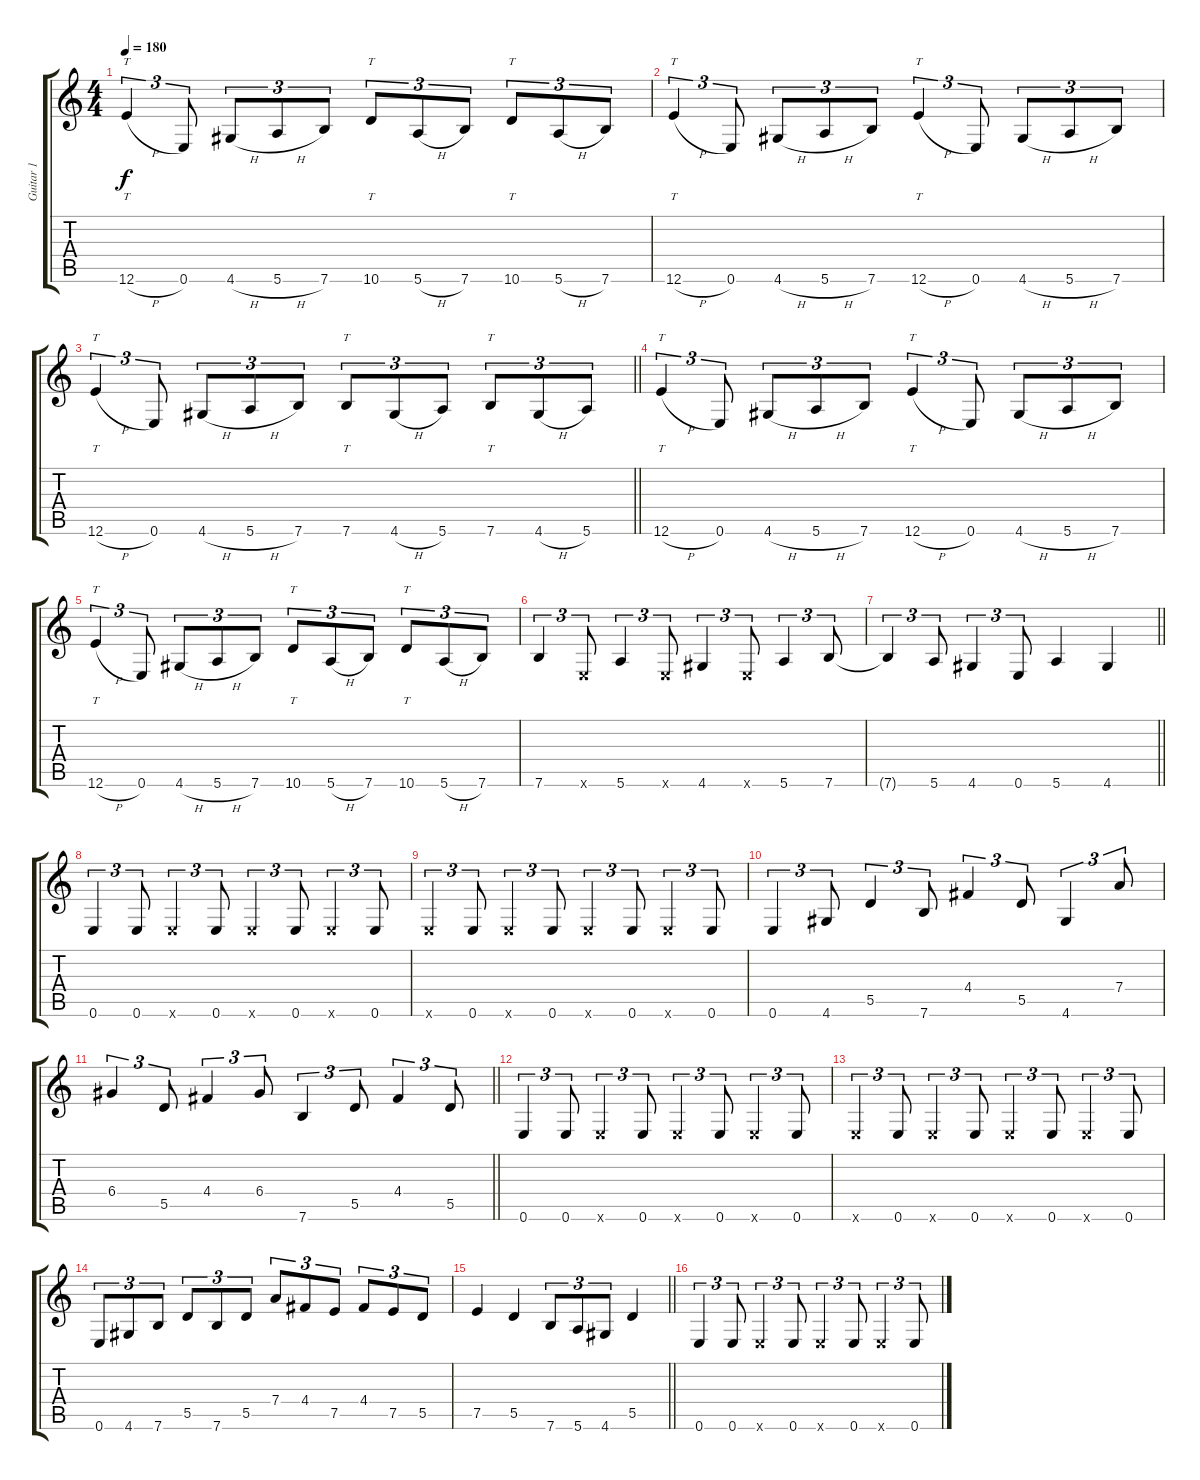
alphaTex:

\track ("Guitar 1" "Guitar 1") {instrument distortionguitar}
\staff {score tabs}
\tuning (E4 B3 G3 D3 A2 E2) {hide}
\ts (4 4)
\tempo 180
\clef g2
\ks c
12.6{h}.4{tt tu (3 2) dy f} 0.6.8{tu (3 2)} 4.6{h}.8{tu (3 2)} 5.6{h}.8{tu (3 2)} 7.6.8{tu (3 2)} 10.6.8{tt tu (3 2)} 5.6{h}.8{tu (3 2)} 7.6.8{tu (3 2)} 10.6.8{tt tu (3 2)} 5.6{h}.8{tu (3 2)} 7.6.8{tu (3 2)} |
12.6{h}.4{tt tu (3 2)} 0.6.8{tu (3 2)} 4.6{h}.8{tu (3 2)} 5.6{h}.8{tu (3 2)} 7.6.8{tu (3 2)} 12.6{h}.4{tt tu (3 2)} 0.6.8{tu (3 2)} 4.6{h}.8{tu (3 2)} 5.6{h}.8{tu (3 2)} 7.6.8{tu (3 2)} |
\barLineRight lightlight
12.6{h}.4{tt tu (3 2)} 0.6.8{tu (3 2)} 4.6{h}.8{tu (3 2)} 5.6{h}.8{tu (3 2)} 7.6.8{tu (3 2)} 7.6.8{tt tu (3 2)} 4.6{h}.8{tu (3 2)} 5.6.8{tu (3 2)} 7.6.8{tt tu (3 2)} 4.6{h}.8{tu (3 2)} 5.6.8{tu (3 2)} |
12.6{h}.4{tt tu (3 2)} 0.6.8{tu (3 2)} 4.6{h}.8{tu (3 2)} 5.6{h}.8{tu (3 2)} 7.6.8{tu (3 2)} 12.6{h}.4{tt tu (3 2)} 0.6.8{tu (3 2)} 4.6{h}.8{tu (3 2)} 5.6{h}.8{tu (3 2)} 7.6.8{tu (3 2)} |
12.6{h}.4{tt tu (3 2)} 0.6.8{tu (3 2)} 4.6{h}.8{tu (3 2)} 5.6{h}.8{tu (3 2)} 7.6.8{tu (3 2)} 10.6.8{tt tu (3 2)} 5.6{h}.8{tu (3 2)} 7.6.8{tu (3 2)} 10.6.8{tt tu (3 2)} 5.6{h}.8{tu (3 2)} 7.6.8{tu (3 2)} |
7.6.4{tu (3 2)} 0.6{x}.8{tu (3 2)} 5.6.4{tu (3 2)} 0.6{x}.8{tu (3 2)} 4.6.4{tu (3 2)} 0.6{x}.8{tu (3 2)} 5.6.4{tu (3 2)} 7.6.8{tu (3 2)} |
\barLineRight lightlight
7.6{t}.4{tu (3 2)} 5.6.8{tu (3 2)} 4.6.4{tu (3 2)} 0.6.8{tu (3 2)} 5.6.4 4.6.4 |
\section ("" "")
0.6.4{tu (3 2)} 0.6.8{tu (3 2)} 0.6{x}.4{tu (3 2)} 0.6.8{tu (3 2)} 0.6{x}.4{tu (3 2)} 0.6.8{tu (3 2)} 0.6{x}.4{tu (3 2)} 0.6.8{tu (3 2)} |
0.6{x}.4{tu (3 2)} 0.6.8{tu (3 2)} 0.6{x}.4{tu (3 2)} 0.6.8{tu (3 2)} 0.6{x}.4{tu (3 2)} 0.6.8{tu (3 2)} 0.6{x}.4{tu (3 2)} 0.6.8{tu (3 2)} |
0.6.4{tu (3 2)} 4.6.8{tu (3 2)} 5.5.4{tu (3 2)} 7.6.8{tu (3 2)} 4.4.4{tu (3 2)} 5.5.8{tu (3 2)} 4.6.4{tu (3 2)} 7.4.8{tu (3 2)} |
\barLineRight lightlight
6.4.4{tu (3 2)} 5.5.8{tu (3 2)} 4.4.4{tu (3 2)} 6.4.8{tu (3 2)} 7.6.4{tu (3 2)} 5.5.8{tu (3 2)} 4.4.4{tu (3 2)} 5.5.8{tu (3 2)} |
0.6.4{tu (3 2)} 0.6.8{tu (3 2)} 0.6{x}.4{tu (3 2)} 0.6.8{tu (3 2)} 0.6{x}.4{tu (3 2)} 0.6.8{tu (3 2)} 0.6{x}.4{tu (3 2)} 0.6.8{tu (3 2)} |
0.6{x}.4{tu (3 2)} 0.6.8{tu (3 2)} 0.6{x}.4{tu (3 2)} 0.6.8{tu (3 2)} 0.6{x}.4{tu (3 2)} 0.6.8{tu (3 2)} 0.6{x}.4{tu (3 2)} 0.6.8{tu (3 2)} |
0.6.8{tu (3 2)} 4.6.8{tu (3 2)} 7.6.8{tu (3 2)} 5.5.8{tu (3 2)} 7.6.8{tu (3 2)} 5.5.8{tu (3 2)} 7.4.8{tu (3 2)} 4.4.8{tu (3 2)} 7.5.8{tu (3 2)} 4.4.8{tu (3 2)} 7.5.8{tu (3 2)} 5.5.8{tu (3 2)} |
\barLineRight lightlight
7.5.4 5.5.4 7.6.8{tu (3 2)} 5.6.8{tu (3 2)} 4.6.8{tu (3 2)} 5.5.4 |
0.6.4{tu (3 2)} 0.6.8{tu (3 2)} 0.6{x}.4{tu (3 2)} 0.6.8{tu (3 2)} 0.6{x}.4{tu (3 2)} 0.6.8{tu (3 2)} 0.6{x}.4{tu (3 2)} 0.6.8{tu (3 2)}
